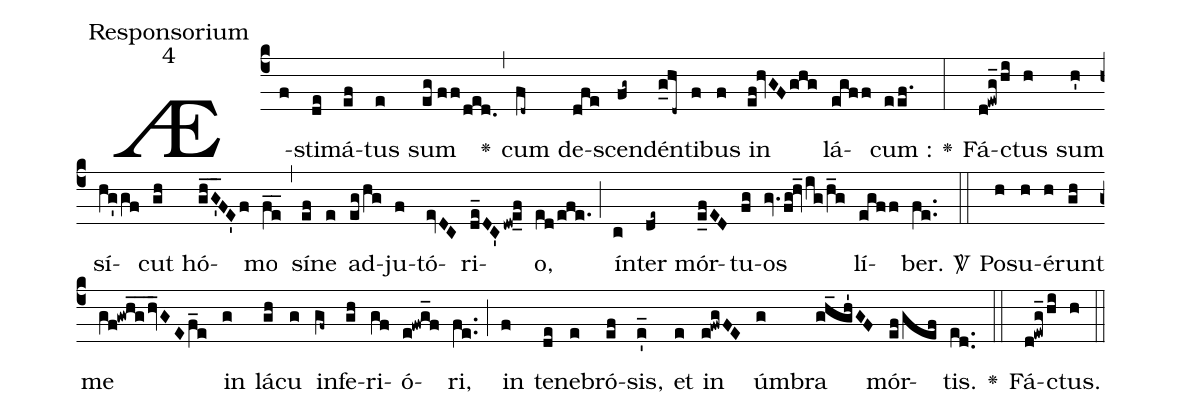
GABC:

office-part: Responsorium;
mode: 4;
%%
(c4)
Æ(f)sti(de)má(ef)tus(e) sum(eg//ff/ded.) <v>\greheightstar</v>(,)
cum(fd~) de(dfe)scen(fg~)dén(g_hd~)ti(f)bus(f) in(ef!hvGF/ghg) lá(egff)cum :(eef.) <v>\greheightstar</v>(:)
Fá(d!ewg_/hi)ctus(h) sum(h') sí(hg'gf)cut(gh) hó(gh_G'_FE'f)mo(fe__) (,)
sí(ef)ne(e) ad(eg/hg)ju(f)tó(evDC)ri(de_DC'dw!e_f)o,(ed/efe.) (;)
ín(c)ter(de~) mór(e_fED)tu(fg)os(gv.fg!hv_/ig/h_g) lí(egff)ber.(fe..) <sp>V/</sp>(::)
Po(h)su(h)é(h)runt(gh) me(gf!gwh_g_/hv_GE/f_e) in(g) lá(gh)cu(g) in(gf~)fe(gh)ri(gf)ó(e!fwg_f)ri,(fe..) (;)
in(f) te(de)ne(e)bró(ef)sis,(e'_) et(e) in(e!fwgFE) úm(g)bra(gh_gh'GF) mór(ef/gef)tis.(ed..) <v>\greheightstar</v>(::)
Fá(d!ewg_/hi)ctus.(h) (::)
